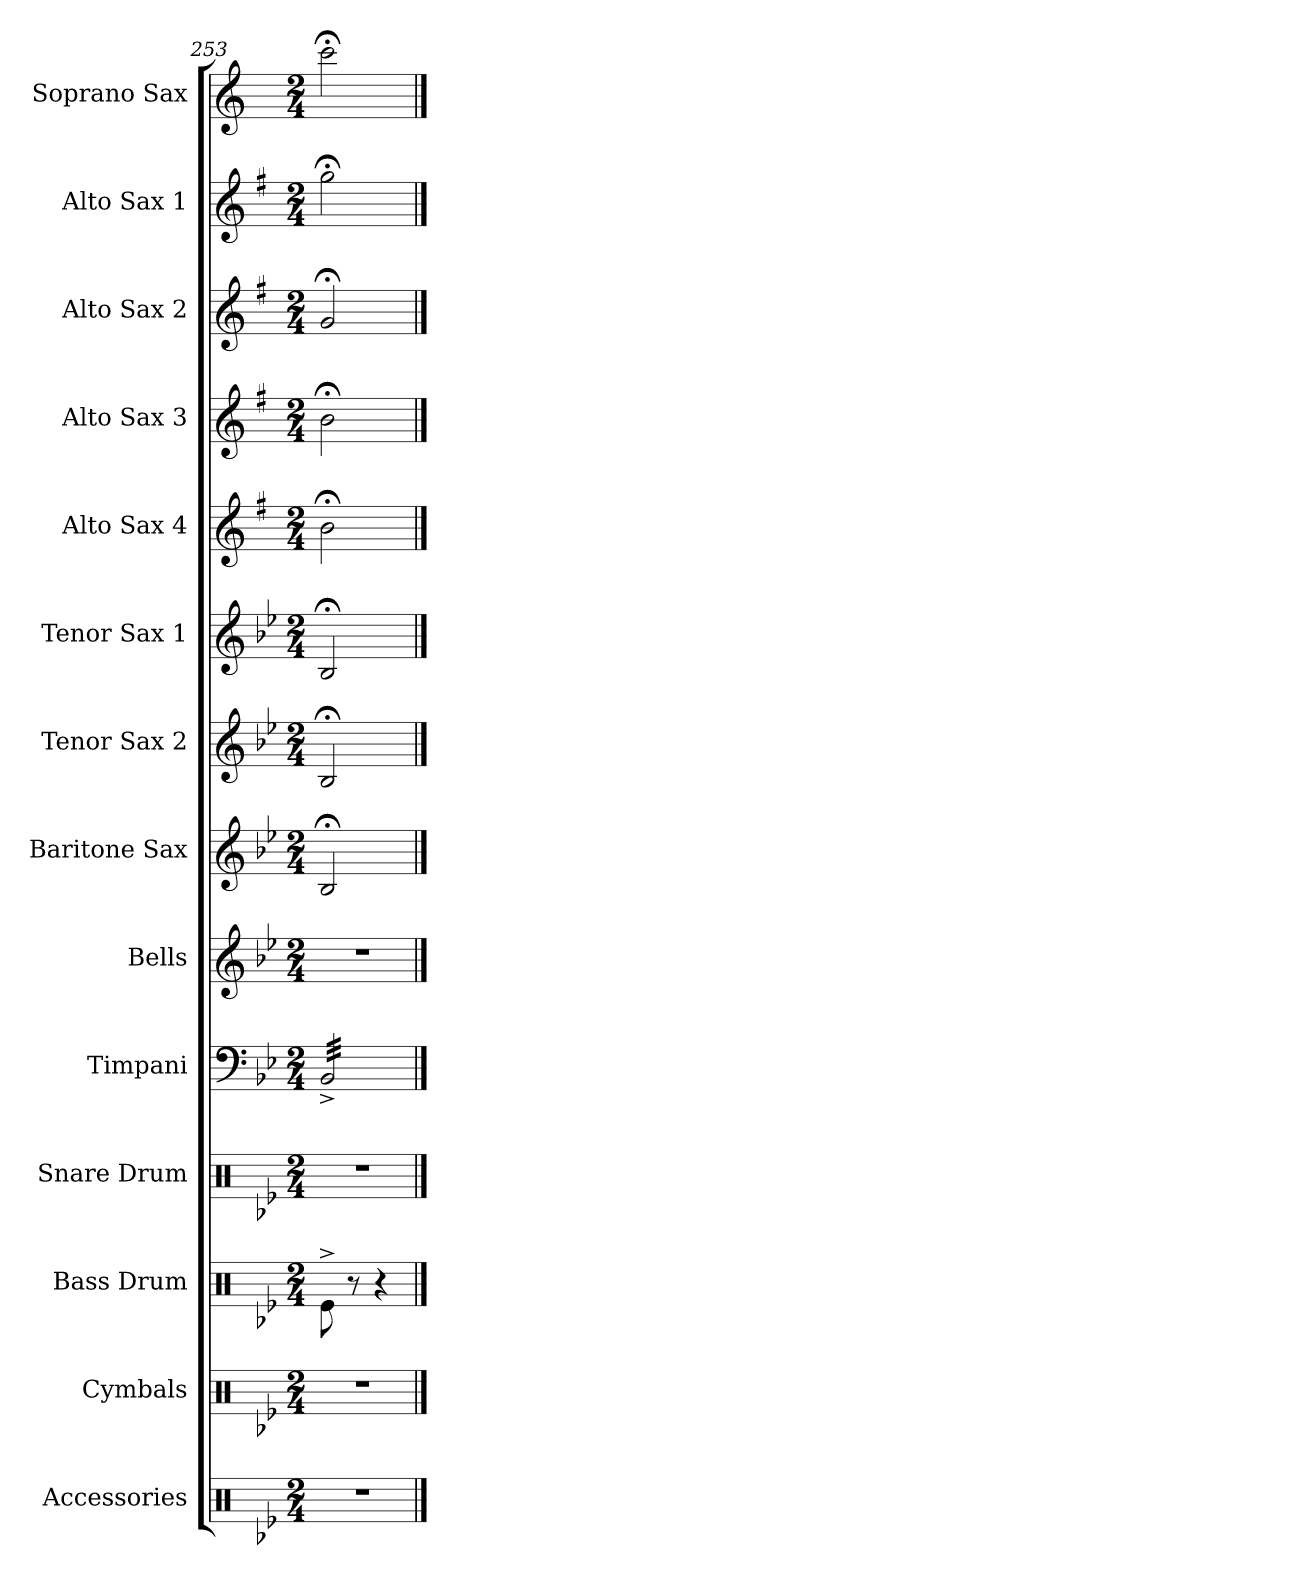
**kern	**kern	**kern	**kern	**kern	**kern	**kern	**kern	**kern	**kern	**kern	**kern	**kern	**kern
*part14	*part13	*part12	*part11	*part10	*part9	*part8	*part7	*part6	*part5	*part4	*part3	*part2	*part1
*staff14	*staff13	*staff12	*staff11	*staff10	*staff9	*staff8	*staff7	*staff6	*staff5	*staff4	*staff3	*staff2	*staff1
*I"Accessories	*I"Cymbals	*I"Bass Drum	*I"Snare Drum	*I"Timpani	*I"Bells	*I"Baritone Sax	*I"Tenor Sax 2	*I"Tenor Sax 1	*I"Alto Sax 4	*I"Alto Sax  3	*I"Alto Sax 2	*I"Alto Sax 1	*I"Soprano Sax
*I'Acc.	*I'Cym.	*I'B. Dr.	*I'S.Dr.	*I'Timp.	*I'Bls.	*I'Bar. Sax.	*I'T. Sx. 2	*I'T. Sax. 1	*I'A. Sx. 4	*I'A. Sax. 3	*I'A. Sx. 2	*I'A. Sx. 1	*I'S. Sax.
*clefX	*clefX	*clefX	*clefX	*clefF4	*clefG2	*clefG2	*clefG2	*clefG2	*clefG2	*clefG2	*clefG2	*clefG2	*clefG2
*	*	*	*	*	*ITrd-14c-24	*ITrd12c21	*ITrd8c14	*ITrd8c14	*ITrd5c9	*ITrd5c9	*ITrd5c9	*ITrd5c9	*ITrd1c2
*k[b-e-]	*k[b-e-]	*k[b-e-]	*k[b-e-]	*k[b-e-]	*k[b-e-]	*k[b-e-]	*k[b-e-]	*k[b-e-]	*k[b-e-]	*k[b-e-]	*k[b-e-]	*k[b-e-]	*k[b-e-]
*B-:	*B-:	*B-:	*B-:	*B-:	*B-:	*B-:	*B-:	*B-:	*B-:	*B-:	*B-:	*B-:	*B-:
*M2/4	*M2/4	*M2/4	*M2/4	*M2/4	*M2/4	*M2/4	*M2/4	*M2/4	*M2/4	*M2/4	*M2/4	*M2/4	*M2/4
=253	=253	=253	=253	=253	=253	=253	=253	=253	=253	=253	=253	=253	=253
*	*	*	*	*tremolo	*	*	*	*	*	*	*	*	*
2r	2r	8Re^\	2r	32BB-^/LLL	2r	2BB-;</	2BB-;</	2BB-;</	2d;<\	2d;<\	2B-;</	2b-;<\	2bb-;<\
.	.	.	.	32BB-^/	.	.	.	.	.	.	.	.	.
.	.	.	.	32BB-^/	.	.	.	.	.	.	.	.	.
.	.	.	.	32BB-^/	.	.	.	.	.	.	.	.	.
.	.	8r	.	32BB-^/	.	.	.	.	.	.	.	.	.
.	.	.	.	32BB-^/	.	.	.	.	.	.	.	.	.
.	.	.	.	32BB-^/	.	.	.	.	.	.	.	.	.
.	.	.	.	32BB-^/	.	.	.	.	.	.	.	.	.
.	.	4r	.	32BB-^/	.	.	.	.	.	.	.	.	.
.	.	.	.	32BB-^/	.	.	.	.	.	.	.	.	.
.	.	.	.	32BB-^/	.	.	.	.	.	.	.	.	.
.	.	.	.	32BB-^/	.	.	.	.	.	.	.	.	.
.	.	.	.	32BB-^/	.	.	.	.	.	.	.	.	.
.	.	.	.	32BB-^/	.	.	.	.	.	.	.	.	.
.	.	.	.	32BB-^/	.	.	.	.	.	.	.	.	.
.	.	.	.	32BB-^/JJJ	.	.	.	.	.	.	.	.	.
*	*	*	*	*Xtremolo	*	*	*	*	*	*	*	*	*
==	==	==	==	==	==	==	==	==	==	==	==	==	==
*-	*-	*-	*-	*-	*-	*-	*-	*-	*-	*-	*-	*-	*-
